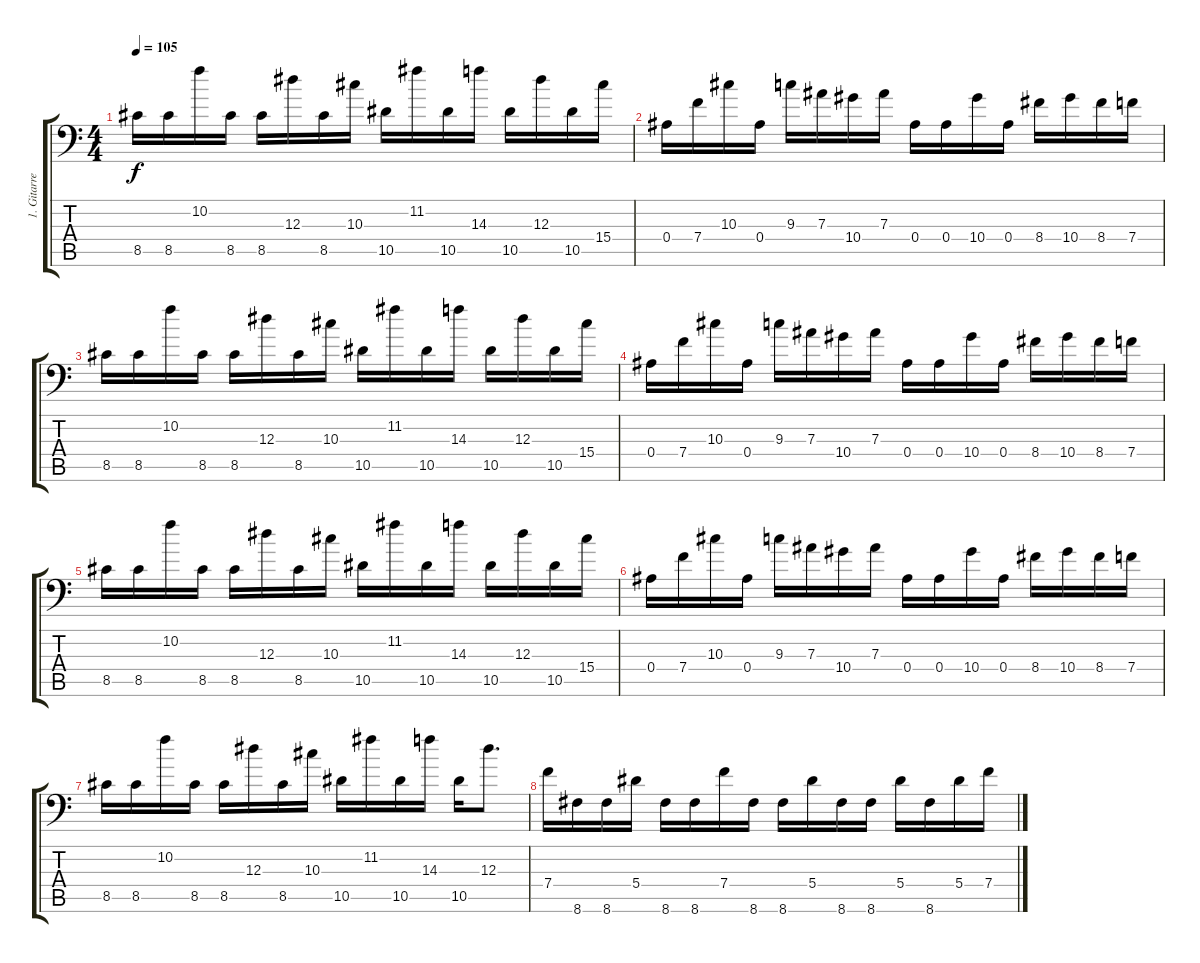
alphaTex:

\track ("1. Gitarre" "1. Gitarre") {instrument distortionguitar}
\staff {score tabs}
\tuning (C4 G3 Eb3 Bb2 F2 Bb1) {hide}
\ts (4 4)
\tempo 105
\clef f4
\ks c
8.5.16{dy f} 8.5.16 10.2.16 8.5.16 8.5.16 12.3.16 8.5.16 10.3.16 10.5.16 11.2.16 10.5.16 14.3.16 10.5.16 12.3.16 10.5.16 15.4.16 |
0.4.16 7.4.16 10.3.16 0.4.16 9.3.16 7.3.16 10.4.16 7.3.16 0.4.16 0.4.16 10.4.16 0.4.16 8.4.16 10.4.16 8.4.16 7.4.16 |
8.5.16 8.5.16 10.2.16 8.5.16 8.5.16 12.3.16 8.5.16 10.3.16 10.5.16 11.2.16 10.5.16 14.3.16 10.5.16 12.3.16 10.5.16 15.4.16 |
0.4.16 7.4.16 10.3.16 0.4.16 9.3.16 7.3.16 10.4.16 7.3.16 0.4.16 0.4.16 10.4.16 0.4.16 8.4.16 10.4.16 8.4.16 7.4.16 |
8.5.16 8.5.16 10.2.16 8.5.16 8.5.16 12.3.16 8.5.16 10.3.16 10.5.16 11.2.16 10.5.16 14.3.16 10.5.16 12.3.16 10.5.16 15.4.16 |
0.4.16 7.4.16 10.3.16 0.4.16 9.3.16 7.3.16 10.4.16 7.3.16 0.4.16 0.4.16 10.4.16 0.4.16 8.4.16 10.4.16 8.4.16 7.4.16 |
8.5.16 8.5.16 10.2.16 8.5.16 8.5.16 12.3.16 8.5.16 10.3.16 10.5.16 11.2.16 10.5.16 14.3.16 10.5.16 12.3.8{d} |
7.4.16 8.6.16 8.6.16 5.4.16 8.6.16 8.6.16 7.4.16 8.6.16 8.6.16 5.4.16 8.6.16 8.6.16 5.4.16 8.6.16 5.4.16 7.4.16
